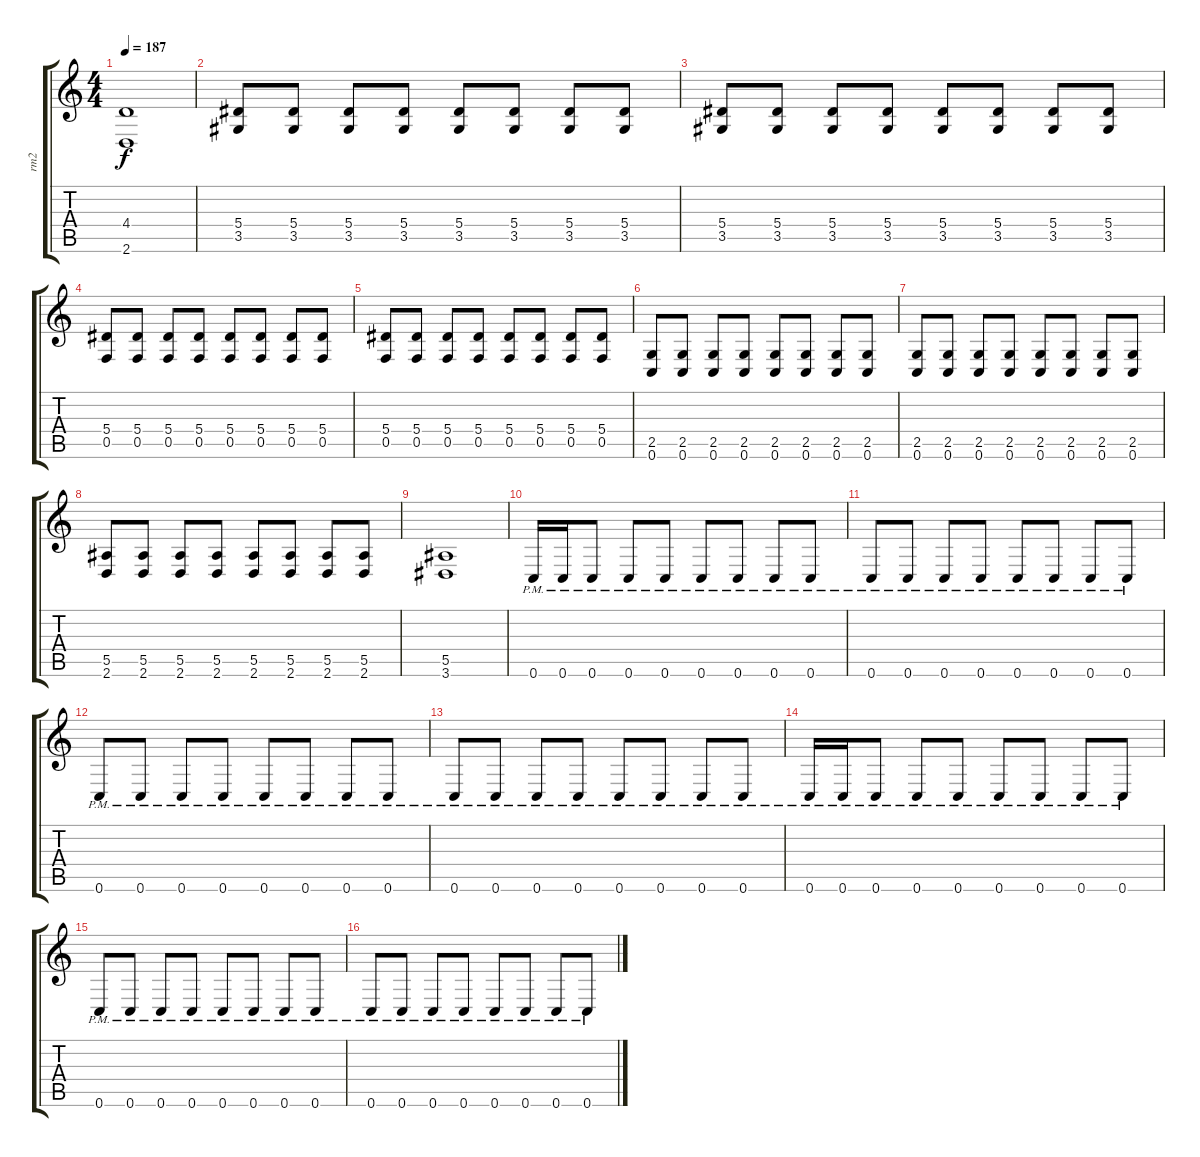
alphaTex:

\track ("rm2" "rm2") {instrument distortionguitar}
\staff {score tabs}
\tuning (C4 G3 Eb3 Bb2 F2 C2) {hide}
\ts (4 4)
\tempo 187
\clef g2
\ks c
(4.4 2.6).1{dy f} |
(5.4 3.5).8 (5.4 3.5).8 (5.4 3.5).8 (5.4 3.5).8 (5.4 3.5).8 (5.4 3.5).8 (5.4 3.5).8 (5.4 3.5).8 |
(5.4 3.5).8 (5.4 3.5).8 (5.4 3.5).8 (5.4 3.5).8 (5.4 3.5).8 (5.4 3.5).8 (5.4 3.5).8 (5.4 3.5).8 |
(5.4 0.5).8 (5.4 0.5).8 (5.4 0.5).8 (5.4 0.5).8 (5.4 0.5).8 (5.4 0.5).8 (5.4 0.5).8 (5.4 0.5).8 |
(5.4 0.5).8 (5.4 0.5).8 (5.4 0.5).8 (5.4 0.5).8 (5.4 0.5).8 (5.4 0.5).8 (5.4 0.5).8 (5.4 0.5).8 |
(2.5 0.6).8 (2.5 0.6).8 (2.5 0.6).8 (2.5 0.6).8 (2.5 0.6).8 (2.5 0.6).8 (2.5 0.6).8 (2.5 0.6).8 |
(2.5 0.6).8 (2.5 0.6).8 (2.5 0.6).8 (2.5 0.6).8 (2.5 0.6).8 (2.5 0.6).8 (2.5 0.6).8 (2.5 0.6).8 |
(5.5 2.6).8 (5.5 2.6).8 (5.5 2.6).8 (5.5 2.6).8 (5.5 2.6).8 (5.5 2.6).8 (5.5 2.6).8 (5.5 2.6).8 |
(5.5 3.6).1 |
0.6{pm}.16 0.6{pm}.16 0.6{pm}.8 0.6{pm}.8 0.6{pm}.8 0.6{pm}.8 0.6{pm}.8 0.6{pm}.8 0.6{pm}.8 |
0.6{pm}.8 0.6{pm}.8 0.6{pm}.8 0.6{pm}.8 0.6{pm}.8 0.6{pm}.8 0.6{pm}.8 0.6{pm}.8 |
0.6{pm}.8 0.6{pm}.8 0.6{pm}.8 0.6{pm}.8 0.6{pm}.8 0.6{pm}.8 0.6{pm}.8 0.6{pm}.8 |
0.6{pm}.8 0.6{pm}.8 0.6{pm}.8 0.6{pm}.8 0.6{pm}.8 0.6{pm}.8 0.6{pm}.8 0.6{pm}.8 |
0.6{pm}.16 0.6{pm}.16 0.6{pm}.8 0.6{pm}.8 0.6{pm}.8 0.6{pm}.8 0.6{pm}.8 0.6{pm}.8 0.6{pm}.8 |
0.6{pm}.8 0.6{pm}.8 0.6{pm}.8 0.6{pm}.8 0.6{pm}.8 0.6{pm}.8 0.6{pm}.8 0.6{pm}.8 |
0.6{pm}.8 0.6{pm}.8 0.6{pm}.8 0.6{pm}.8 0.6{pm}.8 0.6{pm}.8 0.6{pm}.8 0.6{pm}.8
